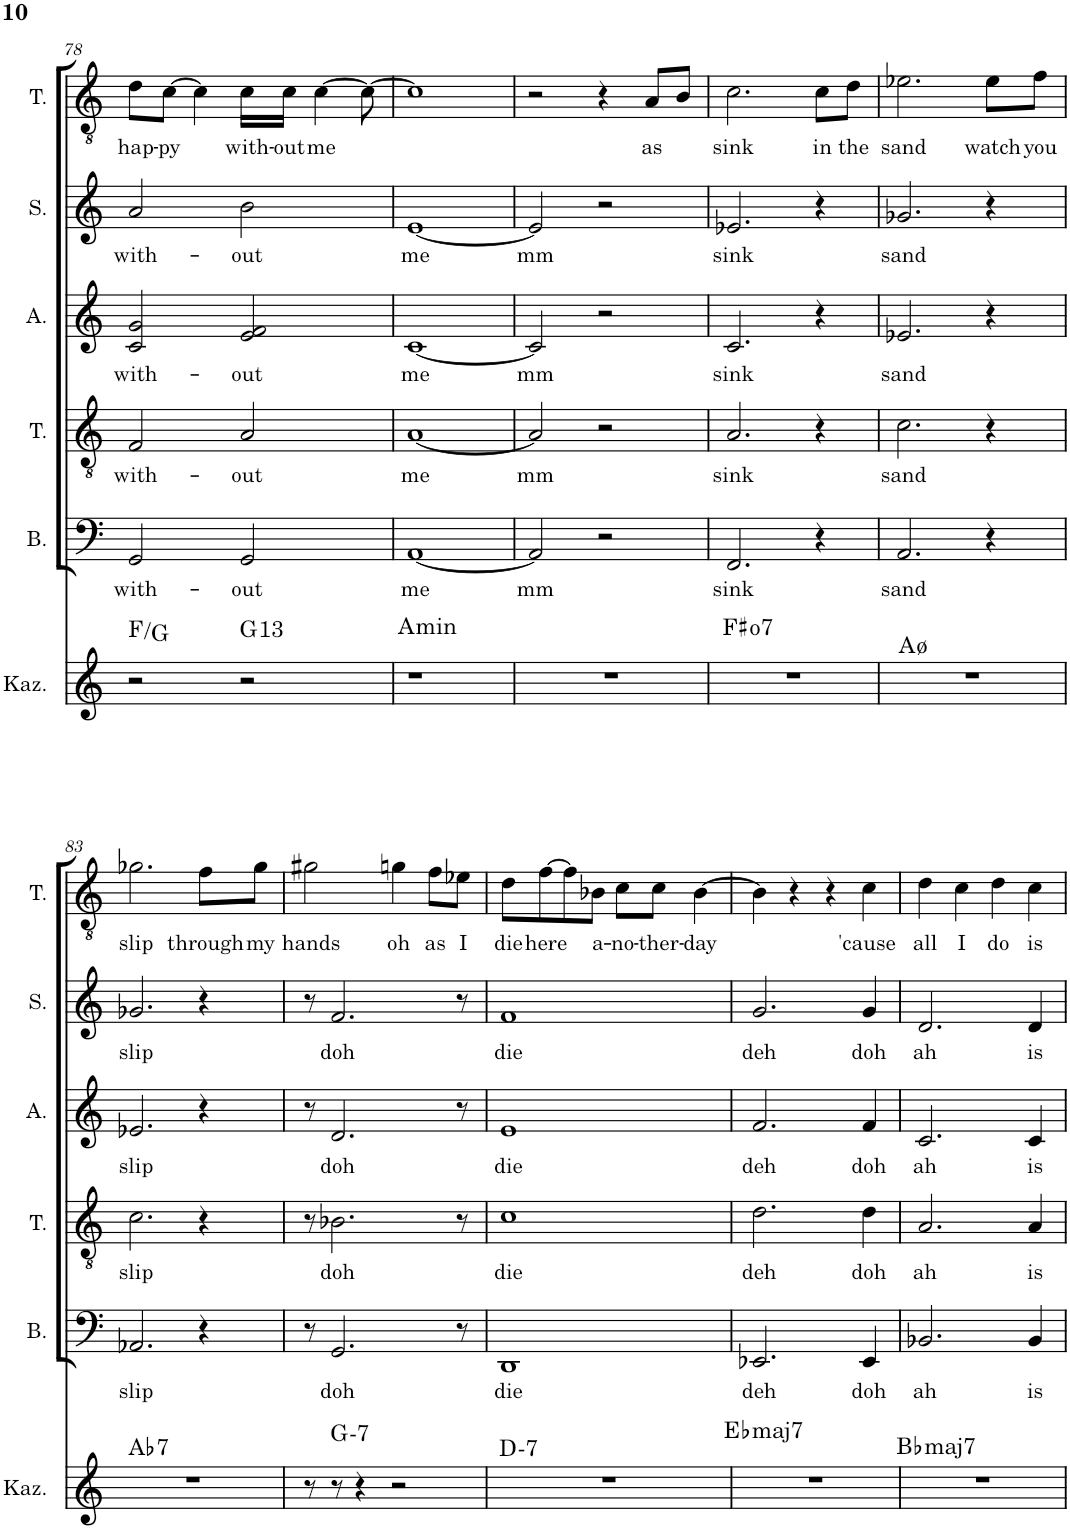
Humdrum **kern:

**kern	**harte	**kern	**text	**kern	**text	**kern	**text	**kern	**text	**kern	**text
*part6	*part6	*part5	*part5	*part4	*part4	*part3	*part3	*part2	*part2	*part1	*part1
*staff6	*	*staff5	*staff5	*staff4	*staff4	*staff3	*staff3	*staff2	*staff2	*staff1	*staff1
*I"Kazoo	*	*I"Bass	*	*I"Tenor	*	*I"Alto	*	*I"Soprano	*	*I"Tenor	*
*I'Kaz.	*	*I'B.	*	*I'T.	*	*I'A.	*	*I'S.	*	*I'T.	*
!!LO:PB:g=z
*clefG2	*	*clefF4	*	*clefGv2	*	*clefG2	*	*clefG2	*	*clefGv2	*
*k[]	*	*k[]	*	*k[]	*	*k[]	*	*k[]	*	*k[]	*
*M4/4	*	*M4/4	*	*M4/4	*	*M4/4	*	*M4/4	*	*M4/4	*
=78	=78	=78	=78	=78	=78	=78	=78	=78	=78	=78	=78
!	!	!	!LO:LY:b	!	!LO:LY:b	!	!LO:LY:b	!	!LO:LY:b	!	!LO:LY:b
2r	F:maj/2	2GG/	with-	2F/	with-	2c/ 2g/	with-	2a/	with-	8d\L	hap-
!	!	!	!	!	!	!	!	!	!	!	!LO:LY:b
.	.	.	.	.	.	.	.	.	.	[8c\J	-py
.	.	.	.	.	.	.	.	.	.	4c\]	.
!	!LO:H:kt=13	!	!LO:LY:b	!	!LO:LY:b	!	!LO:LY:b	!	!LO:LY:b	!	!LO:LY:b
2r	G:9(11,13)	2GG/	-out	2A/	-out	2e/ 2f/	-out	2b\	-out	16c\LL	with-
!	!	!	!	!	!	!	!	!	!	!	!LO:LY:b
.	.	.	.	.	.	.	.	.	.	16c\JJ	-out
!	!	!	!	!	!	!	!	!	!	!	!LO:LY:b
.	.	.	.	.	.	.	.	.	.	[4c\	me
.	.	.	.	.	.	.	.	.	.	8c\_	.
=79	=79	=79	=79	=79	=79	=79	=79	=79	=79	=79	=79
!	!LO:H:kt=min	!	!LO:LY:b	!	!LO:LY:b	!	!LO:LY:b	!	!LO:LY:b	!	!
1r	A:min	[1AA	me	[1A	me	[1c	me	[1e	me	1c]	.
=80	=80	=80	=80	=80	=80	=80	=80	=80	=80	=80	=80
!	!	!	!LO:LY:b	!	!LO:LY:b	!	!LO:LY:b	!	!LO:LY:b	!	!
1r	.	2AA/]	mm	2A/]	mm	2c/]	mm	2e/]	mm	2r	.
.	.	2r	.	2r	.	2r	.	2r	.	4r	.
!	!	!	!	!	!	!	!	!	!	!	!LO:LY:b
.	.	.	.	.	.	.	.	.	.	8A/L	as
.	.	.	.	.	.	.	.	.	.	8B/J	.
=81	=81	=81	=81	=81	=81	=81	=81	=81	=81	=81	=81
!	!LO:H:kt=7	!	!LO:LY:b	!	!LO:LY:b	!	!LO:LY:b	!	!LO:LY:b	!	!LO:LY:b
1r	F#:dim7	2.FF/	sink	2.A/	sink	2.c/	sink	2.e-X/	sink	2.c\	sink
!	!	!	!	!	!	!	!	!	!	!	!LO:LY:b
.	.	4r	.	4r	.	4r	.	4r	.	8c\L	in
!	!	!	!	!	!	!	!	!	!	!	!LO:LY:b
.	.	.	.	.	.	.	.	.	.	8d\J	the
=82	=82	=82	=82	=82	=82	=82	=82	=82	=82	=82	=82
!	!	!	!LO:LY:b	!	!LO:LY:b	!	!LO:LY:b	!	!LO:LY:b	!	!LO:LY:b
1r	A:hdim7	2.AA/	sand	2.c\	sand	2.e-X/	sand	2.g-X/	sand	2.e-X\	sand
!	!	!	!	!	!	!	!	!	!	!	!LO:LY:b
.	.	4r	.	4r	.	4r	.	4r	.	8e-\L	watch
!	!	!	!	!	!	!	!	!	!	!	!LO:LY:b
.	.	.	.	.	.	.	.	.	.	8f\J	you
!!LO:LB:g=z
=83	=83	=83	=83	=83	=83	=83	=83	=83	=83	=83	=83
!	!LO:H:kt=7	!	!LO:LY:b	!	!LO:LY:b	!	!LO:LY:b	!	!LO:LY:b	!	!LO:LY:b
1r	Ab:7	2.AA-X/	slip	2.c\	slip	2.e-X/	slip	2.g-X/	slip	2.g-X\	slip
!	!	!	!	!	!	!	!	!	!	!	!LO:LY:b
.	.	4r	.	4r	.	4r	.	4r	.	8f\L	through
!	!	!	!	!	!	!	!	!	!	!	!LO:LY:b
.	.	.	.	.	.	.	.	.	.	8g-\J	my
=84	=84	=84	=84	=84	=84	=84	=84	=84	=84	=84	=84
!	!	!	!	!	!	!	!	!	!	!	!LO:LY:b
8r	.	8r	.	8r	.	8r	.	8r	.	2g#X\	hands
!	!LO:H:kt=7	!	!LO:LY:b	!	!LO:LY:b	!	!LO:LY:b	!	!LO:LY:b	!	!
8r	G:min7	2.GG/	doh	2.B-X\	doh	2.d/	doh	2.f/	doh	.	.
4r	.	.	.	.	.	.	.	.	.	.	.
!	!	!	!	!	!	!	!	!	!	!	!LO:LY:b
2r	.	.	.	.	.	.	.	.	.	4gn\	oh
!	!	!	!	!	!	!	!	!	!	!	!LO:LY:b
.	.	.	.	.	.	.	.	.	.	8f\L	as
!	!	!	!	!	!	!	!	!	!	!	!LO:LY:b
.	.	8r	.	8r	.	8r	.	8r	.	8e-X\J	I
=85	=85	=85	=85	=85	=85	=85	=85	=85	=85	=85	=85
!	!LO:H:kt=7	!	!LO:LY:b	!	!LO:LY:b	!	!LO:LY:b	!	!LO:LY:b	!	!LO:LY:b
1r	D:min7	1DD	die	1c	die	1e	die	1f	die	8d\L	die
!	!	!	!	!	!	!	!	!	!	!	!LO:LY:b
.	.	.	.	.	.	.	.	.	.	[8f\	here
.	.	.	.	.	.	.	.	.	.	8f\]	.
!	!	!	!	!	!	!	!	!	!	!	!LO:LY:b
.	.	.	.	.	.	.	.	.	.	8B-X\J	a-
!	!	!	!	!	!	!	!	!	!	!	!LO:LY:b
.	.	.	.	.	.	.	.	.	.	8c\L	-no-
!	!	!	!	!	!	!	!	!	!	!	!LO:LY:b
.	.	.	.	.	.	.	.	.	.	8c\J	-ther-
!	!	!	!	!	!	!	!	!	!	!	!LO:LY:b
.	.	.	.	.	.	.	.	.	.	[4B-\	-day
=86	=86	=86	=86	=86	=86	=86	=86	=86	=86	=86	=86
!	!LO:H:kt=maj7	!	!LO:LY:b	!	!LO:LY:b	!	!LO:LY:b	!	!LO:LY:b	!	!
1r	Eb:maj7	2.EE-X/	deh	2.d\	deh	2.f/	deh	2.g/	deh	4B-\]	.
.	.	.	.	.	.	.	.	.	.	4r	.
.	.	.	.	.	.	.	.	.	.	4r	.
!	!	!	!LO:LY:b	!	!LO:LY:b	!	!LO:LY:b	!	!LO:LY:b	!	!LO:LY:b
.	.	4EE-/	doh	4d\	doh	4f/	doh	4g/	doh	4c\	'cause
=87	=87	=87	=87	=87	=87	=87	=87	=87	=87	=87	=87
!	!LO:H:kt=maj7	!	!LO:LY:b	!	!LO:LY:b	!	!LO:LY:b	!	!LO:LY:b	!	!LO:LY:b
1r	Bb:maj7	2.BB-X/	ah	2.A/	ah	2.c/	ah	2.d/	ah	4d\	all
!	!	!	!	!	!	!	!	!	!	!	!LO:LY:b
.	.	.	.	.	.	.	.	.	.	4c\	I
!	!	!	!	!	!	!	!	!	!	!	!LO:LY:b
.	.	.	.	.	.	.	.	.	.	4d\	do
!	!	!	!LO:LY:b	!	!LO:LY:b	!	!LO:LY:b	!	!LO:LY:b	!	!LO:LY:b
.	.	4BB-/	is	4A/	is	4c/	is	4d/	is	4c\	is
=	=	=	=	=	=	=	=	=	=	=	=
*-	*-	*-	*-	*-	*-	*-	*-	*-	*-	*-	*-
